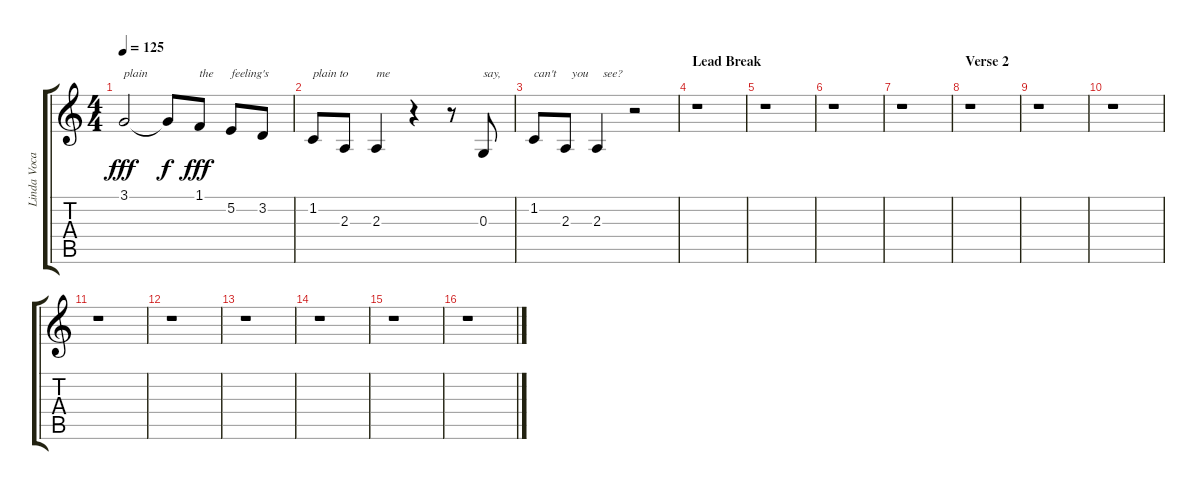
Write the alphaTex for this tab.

\track ("Linda Vocal" "Linda Voca") {instrument choiraahs}
\staff {score tabs}
\tuning (E4 B3 G3 D3 A2 E2) {hide}
\ts (4 4)
\tempo 125
\clef g2
\ks c
3.1.2{txt "plain" dy fff} 3.1{t}.8{dy f} 1.1.8{txt "the" dy fff} 5.2.8{txt "feeling's"} 3.2.8 |
1.2.8{txt "plain to"} 2.3.8 2.3.4{txt "me"} r.4 r.8 0.3.8{txt "say,"} |
1.2.8{txt "can't"} 2.3.8{txt "  you "} 2.3.4{txt "  see?"} r.2 |
\section ("" "Lead Break")
r.1 |
r.1 |
r.1 |
r.1 |
\section ("" "Verse 2")
r.1 |
r.1 |
r.1 |
r.1 |
r.1 |
r.1 |
r.1 |
r.1 |
r.1
